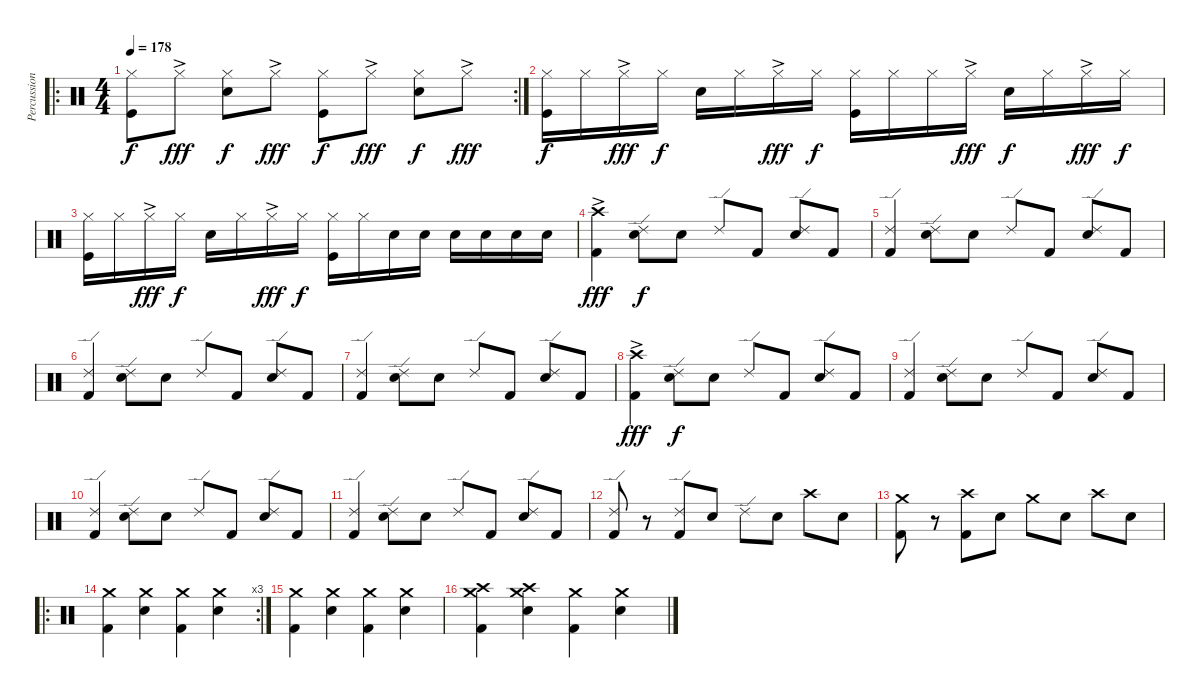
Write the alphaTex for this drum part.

\track ("Percussions" "Percussion") {instrument percussion}
\staff {score}
\articulation defaults
\ro
\rc 2
\ts (4 4)
\tempo 178
\clef neutral
\ks c
("Hi-Hat (closed)" "Kick (hit)").8{dy f} "Hi-Hat (closed)"{ac}.8{dy fff} ("Hi-Hat (closed)" "Snare (hit) 2").8{dy f} "Hi-Hat (closed)"{ac}.8{dy fff} ("Hi-Hat (closed)" "Kick (hit)").8{dy f} "Hi-Hat (closed)"{ac}.8{dy fff} ("Hi-Hat (closed)" "Snare (hit) 2").8{dy f} "Hi-Hat (closed)"{ac}.8{dy fff} |
("Hi-Hat (closed)" "Kick (hit)").16{dy f} "Hi-Hat (closed)".16 "Hi-Hat (closed)"{ac}.16{dy fff} "Hi-Hat (closed)".16{dy f} "Snare (hit) 2".16 "Hi-Hat (closed)".16 "Hi-Hat (closed)"{ac}.16{dy fff} "Hi-Hat (closed)".16{dy f} ("Hi-Hat (closed)" "Kick (hit)").16 "Hi-Hat (closed)".16 "Hi-Hat (closed)".16 "Hi-Hat (closed)"{ac}.16{dy fff} "Snare (hit) 2".16{dy f} "Hi-Hat (closed)".16 "Hi-Hat (closed)"{ac}.16{dy fff} "Hi-Hat (closed)".16{dy f} |
("Hi-Hat (closed)" "Kick (hit)").16 "Hi-Hat (closed)".16 "Hi-Hat (closed)"{ac}.16{dy fff} "Hi-Hat (closed)".16{dy f} "Snare (hit) 2".16 "Hi-Hat (closed)".16 "Hi-Hat (closed)"{ac}.16{dy fff} "Hi-Hat (closed)".16{dy f} ("Hi-Hat (closed)" "Kick (hit)").16 "Hi-Hat (closed)".16 "Electric Snare (hit)".16 "Electric Snare (hit)".16 "Electric Snare (hit)".16 "Electric Snare (hit)".16 "Electric Snare (hit)".16 "Electric Snare (hit)".16 |
("Crash high (hit)"{ac} "Kick (hit) 2"{ac}).4{dy fff} ("Ride (edge) 2" "Electric Snare (hit)").8{dy f} "Electric Snare (hit)".8 "Ride (edge) 2".8 "Kick (hit) 2".8 ("Ride (edge) 2" "Electric Snare (hit)").8 "Kick (hit) 2".8 |
("Ride (edge) 2" "Kick (hit) 2").4 ("Ride (edge) 2" "Electric Snare (hit)").8 "Electric Snare (hit)".8 "Ride (edge) 2".8 "Kick (hit) 2".8 ("Ride (edge) 2" "Electric Snare (hit)").8 "Kick (hit) 2".8 |
("Ride (edge) 2" "Kick (hit) 2").4 ("Ride (edge) 2" "Electric Snare (hit)").8 "Electric Snare (hit)".8 "Ride (edge) 2".8 "Kick (hit) 2".8 ("Ride (edge) 2" "Electric Snare (hit)").8 "Kick (hit) 2".8 |
("Ride (edge) 2" "Kick (hit) 2").4 ("Ride (edge) 2" "Electric Snare (hit)").8 "Electric Snare (hit)".8 "Ride (edge) 2".8 "Kick (hit) 2".8 ("Ride (edge) 2" "Electric Snare (hit)").8 "Kick (hit) 2".8 |
("Crash high (hit)"{ac} "Kick (hit) 2"{ac}).4{dy fff} ("Ride (edge) 2" "Electric Snare (hit)").8{dy f} "Electric Snare (hit)".8 "Ride (edge) 2".8 "Kick (hit) 2".8 ("Ride (edge) 2" "Electric Snare (hit)").8 "Kick (hit) 2".8 |
("Ride (edge) 2" "Kick (hit) 2").4 ("Ride (edge) 2" "Electric Snare (hit)").8 "Electric Snare (hit)".8 "Ride (edge) 2".8 "Kick (hit) 2".8 ("Ride (edge) 2" "Electric Snare (hit)").8 "Kick (hit) 2".8 |
("Ride (edge) 2" "Kick (hit) 2").4 ("Ride (edge) 2" "Electric Snare (hit)").8 "Electric Snare (hit)".8 "Ride (edge) 2".8 "Kick (hit) 2".8 ("Ride (edge) 2" "Electric Snare (hit)").8 "Kick (hit) 2".8 |
("Ride (edge) 2" "Kick (hit) 2").4 ("Ride (edge) 2" "Electric Snare (hit)").8 "Electric Snare (hit)".8 "Ride (edge) 2".8 "Kick (hit) 2".8 ("Ride (edge) 2" "Electric Snare (hit)").8 "Kick (hit) 2".8 |
("Ride (edge) 2" "Kick (hit) 2").8 r.8 ("Ride (edge) 2" "Kick (hit) 2").8 "Electric Snare (hit)".8 "Ride (edge) 2".8 "Electric Snare (hit)".8 "Crash high (hit)".8 "Electric Snare (hit)".8 |
("Crash medium (hit)" "Kick (hit) 2").8 r.8 ("Crash high (hit)" "Kick (hit) 2").8 "Electric Snare (hit)".8 "Crash medium (hit)".8 "Electric Snare (hit)".8 "Crash high (hit)".8 "Electric Snare (hit)".8 |
\ro
\rc 3
("Crash medium (hit)" "Kick (hit) 2").4 ("Crash medium (hit)" "Electric Snare (hit)").4 ("Crash medium (hit)" "Kick (hit) 2").4 ("Crash medium (hit)" "Electric Snare (hit)").4 |
("Crash medium (hit)" "Kick (hit) 2").4 ("Crash medium (hit)" "Electric Snare (hit)").4 ("Crash medium (hit)" "Kick (hit) 2").4 ("Crash medium (hit)" "Electric Snare (hit)").4 |
("Crash medium (hit)" "Crash high (hit)" "Kick (hit) 2").4 ("Crash medium (hit)" "Crash high (hit)" "Electric Snare (hit)").4 ("Crash medium (hit)" "Kick (hit) 2").4 ("Crash medium (hit)" "Electric Snare (hit)").4
